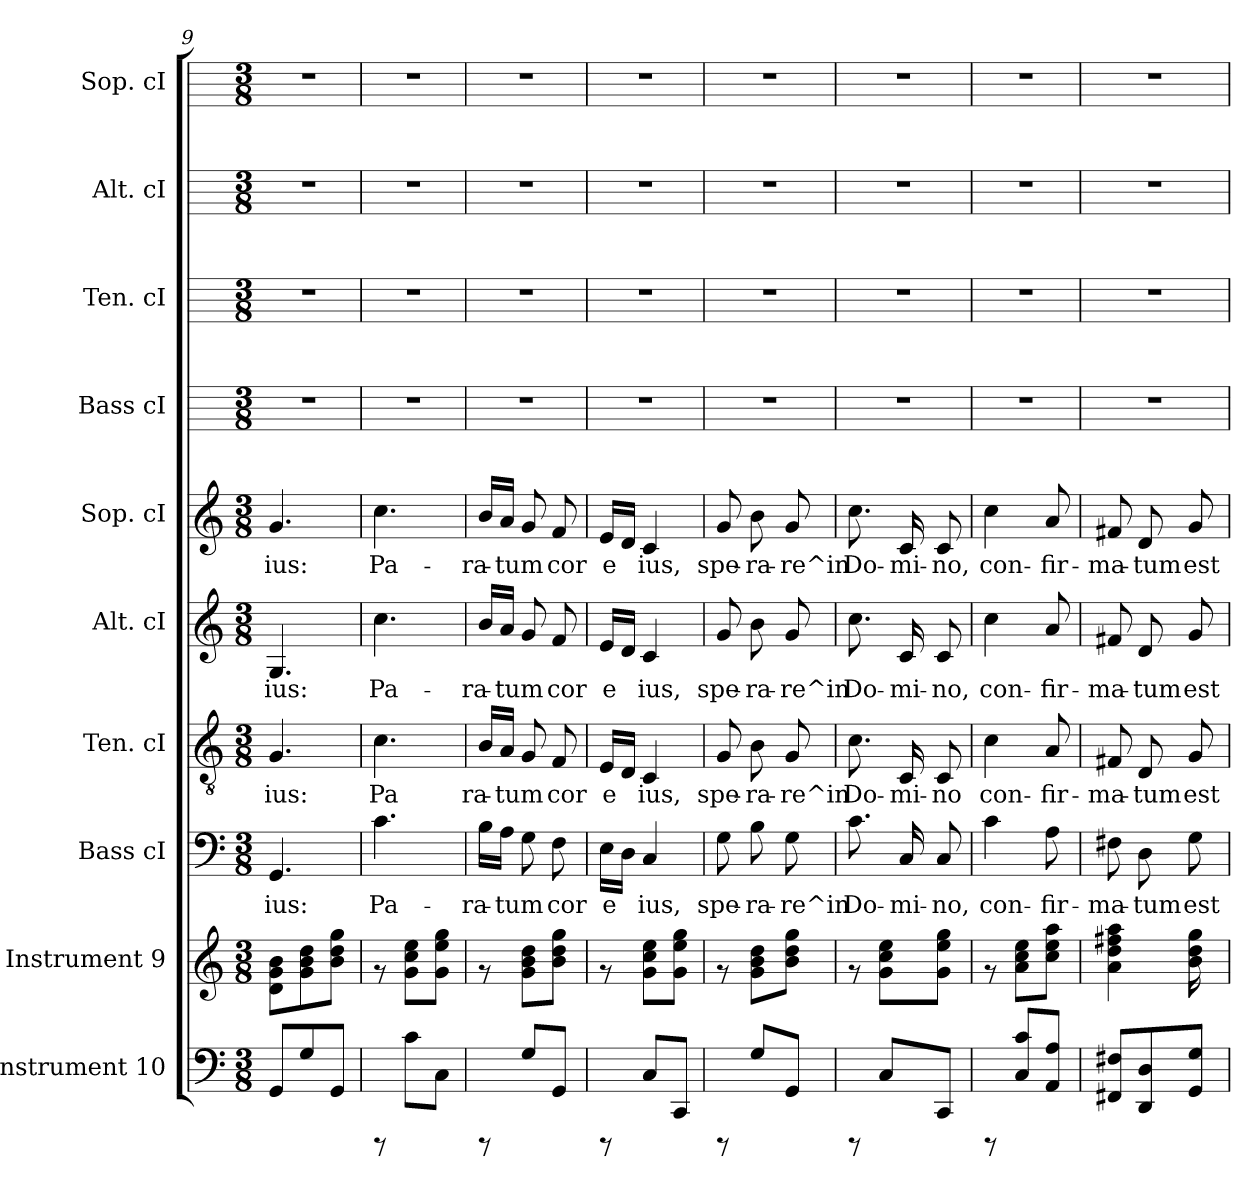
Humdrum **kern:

**kern	**kern	**kern	**text	**kern	**text	**kern	**text	**kern	**text	**kern	**kern	**kern	**kern
*part10	*part9	*part8	*part8	*part7	*part7	*part6	*part6	*part5	*part5	*part4	*part3	*part2	*part1
*staff10	*staff9	*staff8	*staff8	*staff7	*staff7	*staff6	*staff6	*staff5	*staff5	*staff4	*staff3	*staff2	*staff1
*I"Instrument 10	*I"Instrument 9	*I"Bass cI	*	*I"Ten. cI	*	*I"Alt. cI	*	*I"Sop. cI	*	*I"Bass cI	*I"Ten. cI	*I"Alt. cI	*I"Sop. cI
*	*	*	*	*	*	*	*	*	*	*I'Bass cI	*I'Ten. cI	*I'Alt. cI	*I'Sop. cI
*clefF4	*clefG2	*clefF4	*	*clefGv2	*	*clefG2	*	*clefG2	*	*	*	*	*
*k[]	*k[]	*k[]	*	*k[]	*	*k[]	*	*k[]	*	*k[]	*k[]	*k[]	*k[]
*C:	*C:	*C:	*	*C:	*	*C:	*	*C:	*	*C:	*C:	*C:	*C:
*M3/8	*M3/8	*M3/8	*	*M3/8	*	*M3/8	*	*M3/8	*	*M3/8	*M3/8	*M3/8	*M3/8
=9	=9	=9	=9	=9	=9	=9	=9	=9	=9	=9	=9	=9	=9
!	!	!	!LO:LY:b:cj	!	!LO:LY:b:cj	!	!LO:LY:b:cj	!	!LO:LY:b:cj	!	!	!	!
8GG/L	8b\ 8g\ 8d\L	4.GG/	-ius:	4.G/	-ius:	4.G/	-ius:	4.g/	-ius:	4.r	4.r	4.r	4.r
8G/	8dd\ 8b\ 8g\	.	.	.	.	.	.	.	.	.	.	.	.
8GG/J	8gg\ 8dd\ 8b\J	.	.	.	.	.	.	.	.	.	.	.	.
!!LO:PB:g=z
=10	=10	=10	=10	=10	=10	=10	=10	=10	=10	=10	=10	=10	=10
!	!	!	!LO:LY:b:cj	!	!LO:LY:b:cj	!	!LO:LY:b:cj	!	!LO:LY:b:cj	!	!	!	!
8rCCC	8rf	4.c\	Pa-	4.c\	Pa	4.cc\	Pa-	4.cc\	Pa-	4.r	4.r	4.r	4.r
8c\L	8ee\ 8cc\ 8g\L	.	.	.	.	.	.	.	.	.	.	.	.
8C\J	8gg\ 8ee\ 8g\J	.	.	.	.	.	.	.	.	.	.	.	.
=11	=11	=11	=11	=11	=11	=11	=11	=11	=11	=11	=11	=11	=11
!	!	!	!LO:LY:b:cj	!	!LO:LY:b:cj	!	!LO:LY:b:cj	!	!LO:LY:b:cj	!	!	!	!
8rCCC	8rf	16B\L	-ra-	16B/L	ra-	16b/L	-ra-	16b/L	-ra-	4.r	4.r	4.r	4.r
!	!	!	!LO:LY:b:cj	!	!LO:LY:b:cj	!	!LO:LY:b:cj	!	!LO:LY:b:cj	!	!	!	!
.	.	16A\J	-tum	16A/J	-tum	16a/J	-tum	16a/J	-tum	.	.	.	.
!	!	!	!LO:LY:b:cj	!	!LO:LY:b:cj	!	!LO:LY:b:cj	!	!LO:LY:b:cj	!	!	!	!
8G/L	8dd\ 8b\ 8g\L	8G\	.	8G/	.	8g/	.	8g/	.	.	.	.	.
!	!	!	!LO:LY:b:cj	!	!LO:LY:b:cj	!	!LO:LY:b:cj	!	!LO:LY:b:cj	!	!	!	!
8GG/J	8gg\ 8dd\ 8b\J	8F\	cor	8F/	cor	8f/	cor	8f/	cor	.	.	.	.
=12	=12	=12	=12	=12	=12	=12	=12	=12	=12	=12	=12	=12	=12
!	!	!	!LO:LY:b:cj	!	!LO:LY:b:cj	!	!LO:LY:b:cj	!	!LO:LY:b:cj	!	!	!	!
8rCCC	8rf	16E\L	e-	16E/L	e-	16e/L	e-	16e/L	e-	4.r	4.r	4.r	4.r
!	!	!	!LO:LY:b:cj	!	!LO:LY:b:cj	!	!LO:LY:b:cj	!	!LO:LY:b:cj	!	!	!	!
.	.	16D\J	--	16D/J	--	16d/J	--	16d/J	--	.	.	.	.
!	!	!	!LO:LY:b:cj	!	!LO:LY:b:cj	!	!LO:LY:b:cj	!	!LO:LY:b:cj	!	!	!	!
8C/L	8ee\ 8cc\ 8g\L	4C/	-ius,	4C/	-ius,	4c/	-ius,	4c/	-ius,	.	.	.	.
8CC/J	8gg\ 8ee\ 8g\J	.	.	.	.	.	.	.	.	.	.	.	.
=13	=13	=13	=13	=13	=13	=13	=13	=13	=13	=13	=13	=13	=13
!	!	!	!LO:LY:b:cj	!	!LO:LY:b:cj	!	!LO:LY:b:cj	!	!LO:LY:b:cj	!	!	!	!
8rCCC	8rf	8G\	spe-	8G/	spe-	8g/	spe-	8g/	spe-	4.r	4.r	4.r	4.r
!	!	!	!LO:LY:b:cj	!	!LO:LY:b:cj	!	!LO:LY:b:cj	!	!LO:LY:b:cj	!	!	!	!
8G/L	8dd\ 8b\ 8g\L	8B\	-ra-	8B\	-ra-	8b\	-ra-	8b\	-ra-	.	.	.	.
!	!	!	!LO:LY:b:cj	!	!LO:LY:b:cj	!	!LO:LY:b:cj	!	!LO:LY:b:cj	!	!	!	!
8GG/J	8gg\ 8dd\ 8b\J	8G\	-re^in	8G/	-re^in	8g/	-re^in	8g/	-re^in	.	.	.	.
=14	=14	=14	=14	=14	=14	=14	=14	=14	=14	=14	=14	=14	=14
!	!	!	!LO:LY:b:cj	!	!LO:LY:b:cj	!	!LO:LY:b:cj	!	!LO:LY:b:cj	!	!	!	!
8rCCC	8rf	8.c\	Do-	8.c\	Do-	8.cc\	Do-	8.cc\	Do-	4.r	4.r	4.r	4.r
8C/L	8ee\ 8cc\ 8g\L	.	.	.	.	.	.	.	.	.	.	.	.
!	!	!	!LO:LY:b:cj	!	!LO:LY:b:cj	!	!LO:LY:b:cj	!	!LO:LY:b:cj	!	!	!	!
.	.	16C/	-mi-	16C/	-mi-	16c/	-mi-	16c/	-mi-	.	.	.	.
!	!	!	!LO:LY:b:cj	!	!LO:LY:b:cj	!	!LO:LY:b:cj	!	!LO:LY:b:cj	!	!	!	!
8CC/J	8gg\ 8ee\ 8g\J	8C/	-no,	8C/	-no	8c/	-no,	8c/	-no,	.	.	.	.
=15	=15	=15	=15	=15	=15	=15	=15	=15	=15	=15	=15	=15	=15
!	!	!	!LO:LY:b:cj	!	!LO:LY:b:cj	!	!LO:LY:b:cj	!	!LO:LY:b:cj	!	!	!	!
8rCCC	8rf	4c\	con-	4c\	con-	4cc\	con-	4cc\	con-	4.r	4.r	4.r	4.r
8c/ 8C/L	8ee\ 8cc\ 8a\L	.	.	.	.	.	.	.	.	.	.	.	.
!	!	!	!LO:LY:b:cj	!	!LO:LY:b:cj	!	!LO:LY:b:cj	!	!LO:LY:b:cj	!	!	!	!
8A/ 8AA/J	8aa\ 8ee\ 8cc\J	8A\	-fir-	8A/	-fir-	8a/	-fir-	8a/	-fir-	.	.	.	.
=16	=16	=16	=16	=16	=16	=16	=16	=16	=16	=16	=16	=16	=16
!	!	!	!LO:LY:b:cj	!	!LO:LY:b:cj	!	!LO:LY:b:cj	!	!LO:LY:b:cj	!	!	!	!
8F#X/ 8FF#X/L	4aa\ 4ff#X\ 4dd\ 4a\	8F#X\	-ma-	8F#X/	-ma-	8f#X/	-ma-	8f#X/	-ma-	4.r	4.r	4.r	4.r
!	!	!	!LO:LY:b:cj	!	!LO:LY:b:cj	!	!LO:LY:b:cj	!	!LO:LY:b:cj	!	!	!	!
8D/ 8DD/	.	8D\	-tum	8D/	-tum	8d/	-tum	8d/	-tum	.	.	.	.
!	!	!	!LO:LY:b:cj	!	!LO:LY:b:cj	!	!LO:LY:b:cj	!	!LO:LY:b:cj	!	!	!	!
8G/ 8GG/J	16gg\ 16dd\ 16b\	8G\	est	8G/	est	8g/	est	8g/	est	.	.	.	.
.	16ryy	.	.	.	.	.	.	.	.	.	.	.	.
=	=	=	=	=	=	=	=	=	=	=	=	=	=
*-	*-	*-	*-	*-	*-	*-	*-	*-	*-	*-	*-	*-	*-
